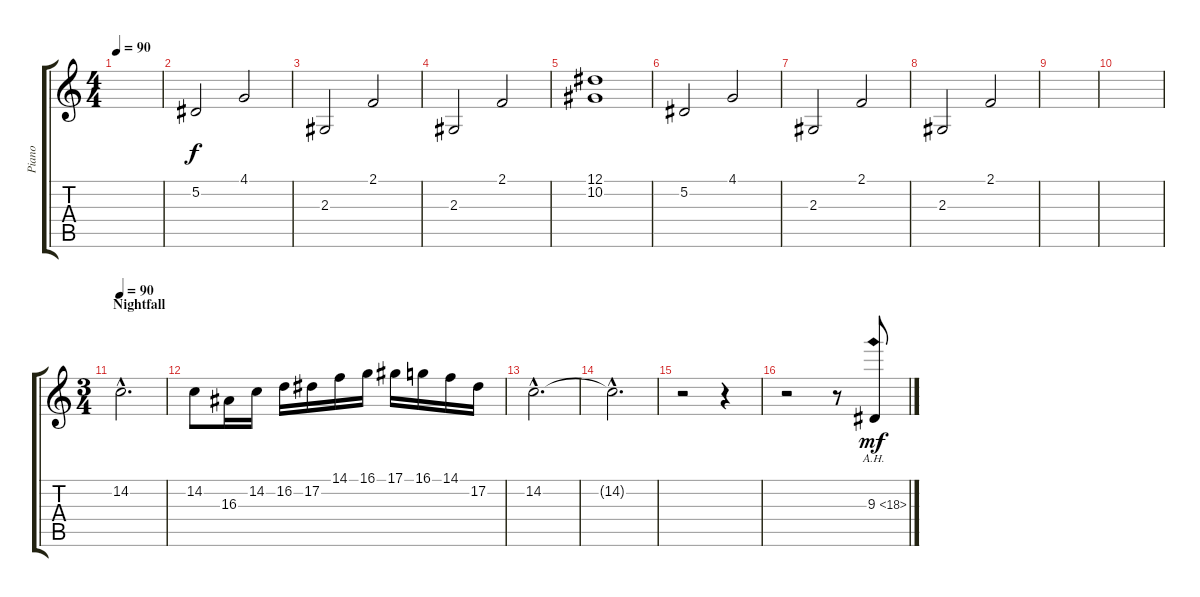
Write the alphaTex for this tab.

\track ("Piano" "Piano") {instrument brightacousticpiano}
\staff {score tabs}
\tuning (Eb4 Bb3 Gb3 Db3 Ab2 Eb2) {hide}
\ts (4 4)
\tempo 90
\clef g2
\ks c
|
5.2.2{volume 12 balance 10 instrument pad4choir} 4.1.2 |
2.3.2 2.1.2 |
2.3.2 2.1.2 |
(12.1 10.2).1 |
5.2.2 4.1.2 |
2.3.2 2.1.2 |
2.3.2 2.1.2 |
|
|
\ts (3 4)
\section ("" "Nightfall")
\tempo 90
14.2{hac}.2{d volume 16 balance 12 instrument brightacousticpiano} |
14.2.8 16.3.16 14.2.16 16.2.16 17.2.16 14.1.16 16.1.16 17.1.16 16.1.16 14.1.16 17.2.16 |
14.2{hac}.2{d} |
14.2{hac t}.2{d} |
r.2 r.4 |
r.2 r.8 9.3{ah 9}.8{dy mf}
